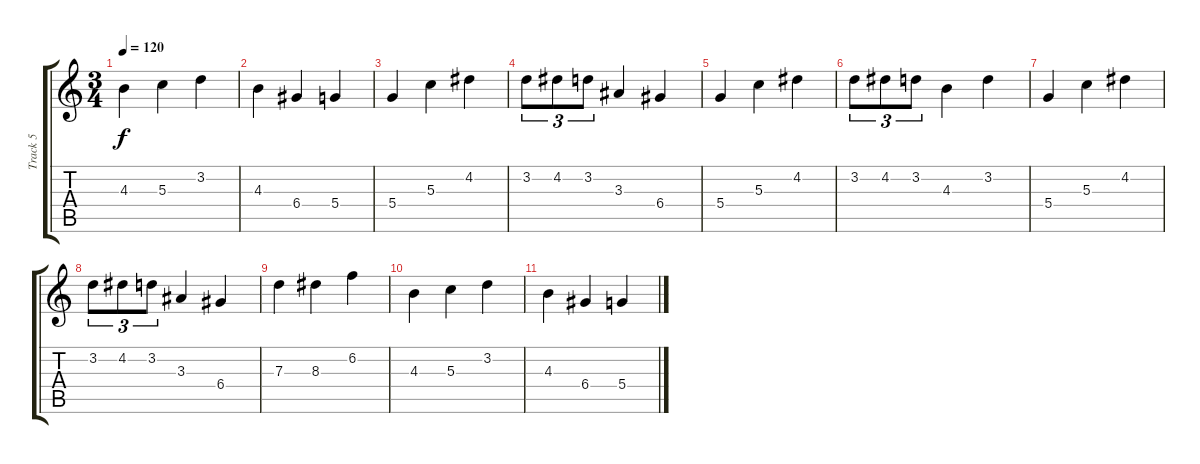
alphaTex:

\track ("Track 5" "Track 5") {instrument overdrivenguitar}
\staff {score tabs}
\tuning (E4 B3 G3 D3 A2 E2) {hide}
\ts (3 4)
\tempo 120
\clef g2
\ks c
4.3.4{dy f} 5.3.4 3.2.4 |
4.3.4 6.4.4 5.4.4 |
5.4.4 5.3.4 4.2.4 |
3.2.8{tu (3 2)} 4.2.8{tu (3 2)} 3.2.8{tu (3 2)} 3.3.4 6.4.4 |
5.4.4 5.3.4 4.2.4 |
3.2.8{tu (3 2)} 4.2.8{tu (3 2)} 3.2.8{tu (3 2)} 4.3.4 3.2.4 |
5.4.4 5.3.4 4.2.4 |
3.2.8{tu (3 2)} 4.2.8{tu (3 2)} 3.2.8{tu (3 2)} 3.3.4 6.4.4 |
7.3.4 8.3.4 6.2.4 |
4.3.4 5.3.4 3.2.4 |
4.3.4 6.4.4 5.4.4
